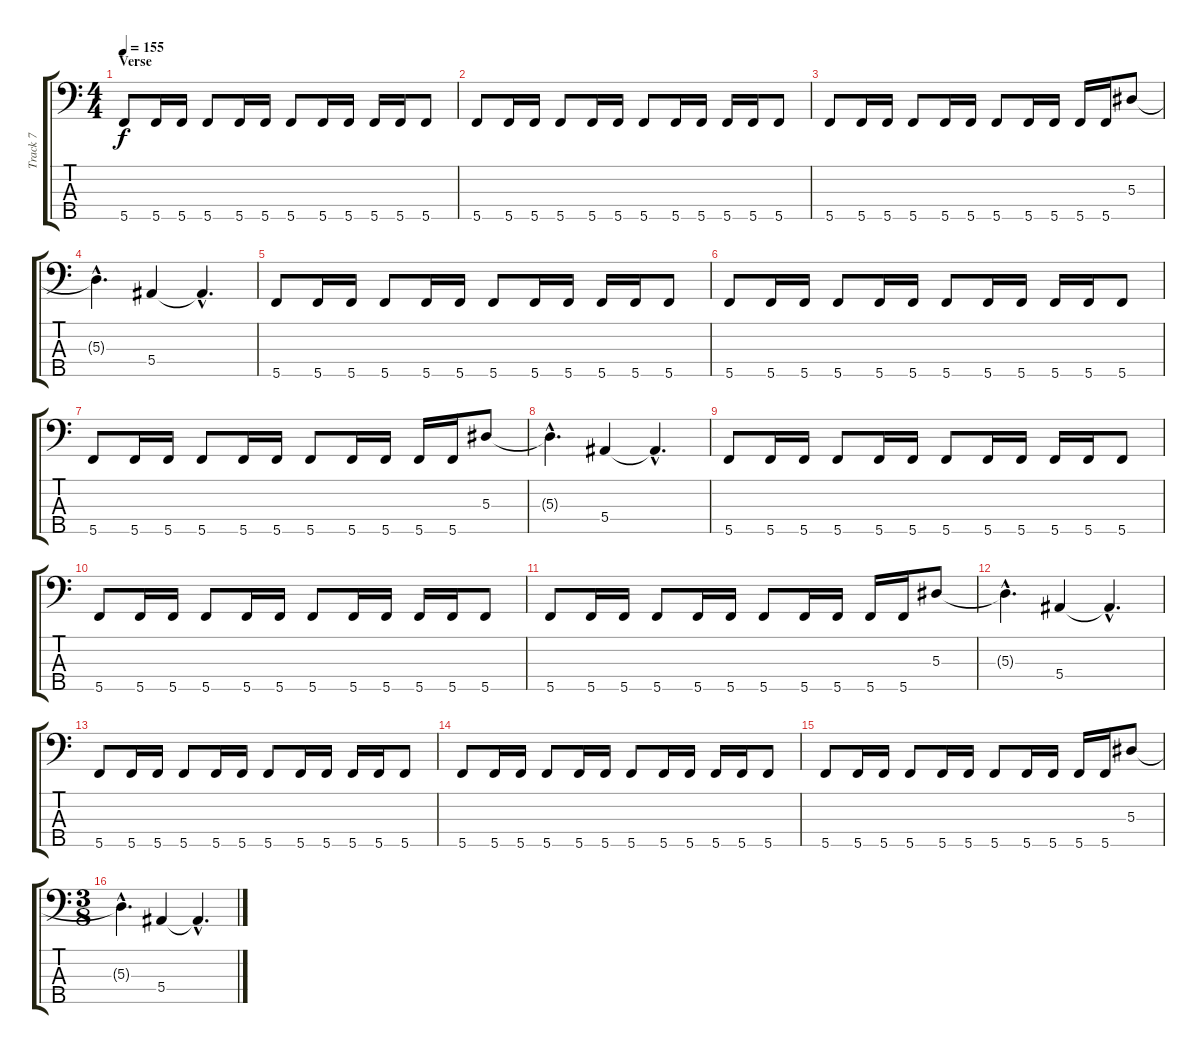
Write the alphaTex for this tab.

\track ("Track 7" "Track 7") {instrument electricbasspick}
\staff {score tabs}
\tuning (Ab2 Eb2 Bb1 F1 C1) {hide}
\ts (4 4)
\section ("" "Verse")
\tempo 155
\clef f4
\ks c
5.5.8{dy f} 5.5.16 5.5.16 5.5.8 5.5.16 5.5.16 5.5.8 5.5.16 5.5.16 5.5.16 5.5.16 5.5.8 |
5.5.8 5.5.16 5.5.16 5.5.8 5.5.16 5.5.16 5.5.8 5.5.16 5.5.16 5.5.16 5.5.16 5.5.8 |
5.5.8 5.5.16 5.5.16 5.5.8 5.5.16 5.5.16 5.5.8 5.5.16 5.5.16 5.5.16 5.5.16 5.3.8 |
5.3{hac t}.4{d} 5.4.4 5.4{hac t}.4{d} |
5.5.8 5.5.16 5.5.16 5.5.8 5.5.16 5.5.16 5.5.8 5.5.16 5.5.16 5.5.16 5.5.16 5.5.8 |
5.5.8 5.5.16 5.5.16 5.5.8 5.5.16 5.5.16 5.5.8 5.5.16 5.5.16 5.5.16 5.5.16 5.5.8 |
5.5.8 5.5.16 5.5.16 5.5.8 5.5.16 5.5.16 5.5.8 5.5.16 5.5.16 5.5.16 5.5.16 5.3.8 |
5.3{hac t}.4{d} 5.4.4 5.4{hac t}.4{d} |
5.5.8 5.5.16 5.5.16 5.5.8 5.5.16 5.5.16 5.5.8 5.5.16 5.5.16 5.5.16 5.5.16 5.5.8 |
5.5.8 5.5.16 5.5.16 5.5.8 5.5.16 5.5.16 5.5.8 5.5.16 5.5.16 5.5.16 5.5.16 5.5.8 |
5.5.8 5.5.16 5.5.16 5.5.8 5.5.16 5.5.16 5.5.8 5.5.16 5.5.16 5.5.16 5.5.16 5.3.8 |
5.3{hac t}.4{d} 5.4.4 5.4{hac t}.4{d} |
5.5.8 5.5.16 5.5.16 5.5.8 5.5.16 5.5.16 5.5.8 5.5.16 5.5.16 5.5.16 5.5.16 5.5.8 |
5.5.8 5.5.16 5.5.16 5.5.8 5.5.16 5.5.16 5.5.8 5.5.16 5.5.16 5.5.16 5.5.16 5.5.8 |
5.5.8 5.5.16 5.5.16 5.5.8 5.5.16 5.5.16 5.5.8 5.5.16 5.5.16 5.5.16 5.5.16 5.3.8 |
\ts (3 8)
5.3{hac t}.4{d} 5.4.4 5.4{hac t}.4{d}
